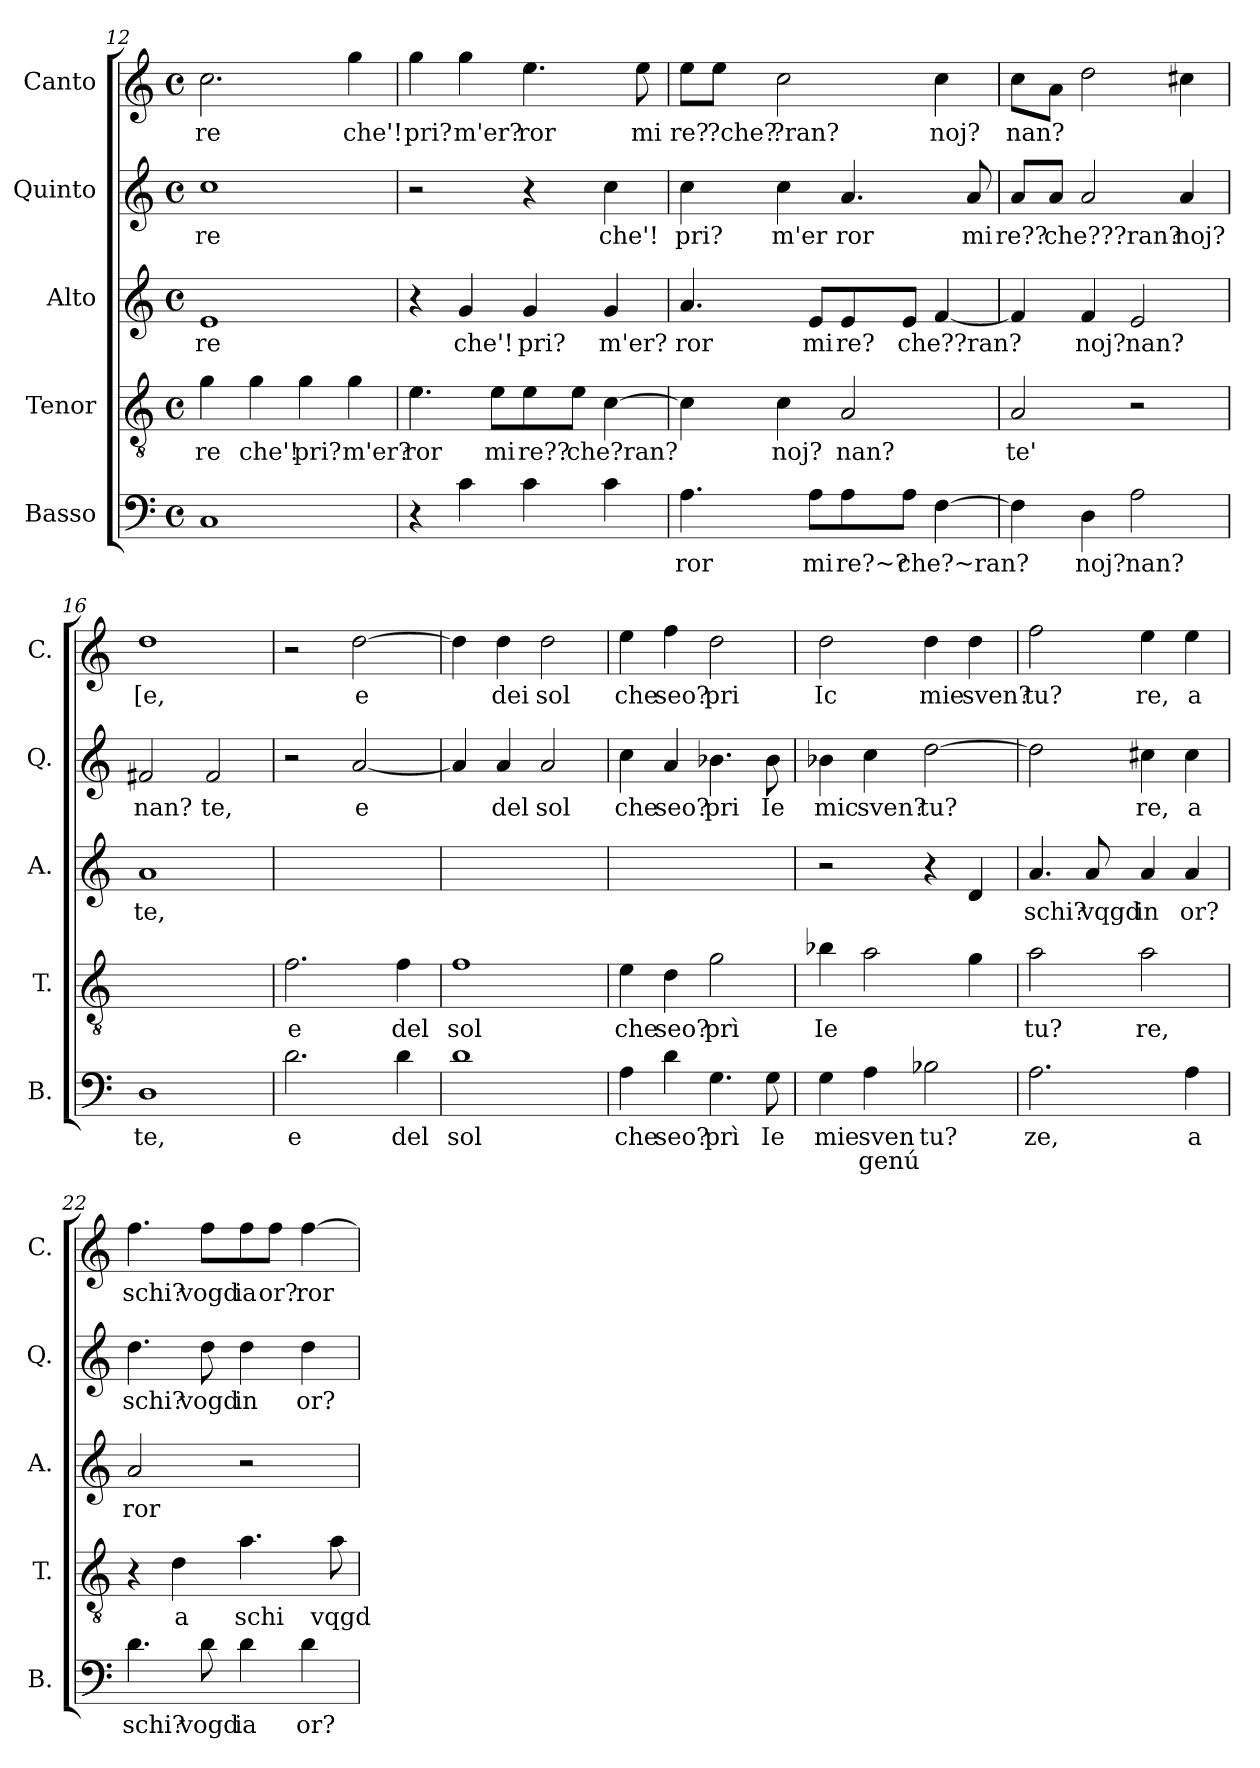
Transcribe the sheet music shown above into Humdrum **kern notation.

**kern	**text	**text	**kern	**text	**kern	**text	**kern	**text	**kern	**text
*part5	*part5	*part5	*part4	*part4	*part3	*part3	*part2	*part2	*part1	*part1
*staff5	*staff5	*staff5	*staff4	*staff4	*staff3	*staff3	*staff2	*staff2	*staff1	*staff1
*I"Basso	*	*	*I"Tenor	*	*I"Alto	*	*I"Quinto	*	*I"Canto	*
*I'B.	*	*	*I'T.	*	*I'A.	*	*I'Q.	*	*I'C.	*
*clefF4	*	*	*clefGv2	*	*clefG2	*	*clefG2	*	*clefG2	*
*k[]	*	*	*k[]	*	*k[]	*	*k[]	*	*k[]	*
*C:	*	*	*C:	*	*C:	*	*C:	*	*C:	*
*M4/4	*	*	*M4/4	*	*M4/4	*	*M4/4	*	*M4/4	*
*met(c)	*	*	*met(c)	*	*met(c)	*	*met(c)	*	*met(c)	*
=12	=12	=12	=12	=12	=12	=12	=12	=12	=12	=12
!	!	!	!	!LO:LY:b	!	!LO:LY:b	!	!LO:LY:b	!	!LO:LY:b
1C	.	.	4g\	re	1e	re	1cc	re	2.cc\	re
!	!	!	!	!LO:LY:b	!	!	!	!	!	!
.	.	.	4g\	che'!	.	.	.	.	.	.
!	!	!	!	!LO:LY:b	!	!	!	!	!	!
.	.	.	4g\	pri?	.	.	.	.	.	.
!	!	!	!	!LO:LY:b	!	!	!	!	!	!LO:LY:b
.	.	.	4g\	m'er?	.	.	.	.	4gg\	che'!
=13	=13	=13	=13	=13	=13	=13	=13	=13	=13	=13
!	!	!	!	!LO:LY:b	!	!	!	!	!	!LO:LY:b
4r	.	.	4.e\	ror	4r	.	2r	.	4gg\	pri?
!	!	!	!	!	!	!LO:LY:b	!	!	!	!LO:LY:b
4c\	.	.	.	.	4g/	che'!	.	.	4gg\	m'er?
!	!	!	!	!LO:LY:b	!	!	!	!	!	!
.	.	.	8e\L	mi	.	.	.	.	.	.
!	!	!	!	!LO:LY:b	!	!LO:LY:b	!	!	!	!LO:LY:b
4c\	.	.	8e\	re??	4g/	pri?	4r	.	4.ee\	ror
!	!	!	!	!LO:LY:b	!	!	!	!	!	!
.	.	.	8e\J	che?ran?	.	.	.	.	.	.
!	!	!	!	!	!	!LO:LY:b	!	!LO:LY:b	!	!
4c\	.	.	[4c\	.	4g/	m'er?	4cc\	che'!	.	.
!	!	!	!	!	!	!	!	!	!	!LO:LY:b
.	.	.	.	.	.	.	.	.	8ee\	mi
!!LO:LB:g=z
=14	=14	=14	=14	=14	=14	=14	=14	=14	=14	=14
!	!LO:LY:b	!	!	!	!	!LO:LY:b	!	!LO:LY:b	!	!LO:LY:b
4.A\	ror	.	4c\]	.	4.a/	ror	4cc\	pri?	8ee\L	re?
!	!	!	!	!	!	!	!	!	!	!LO:LY:b
.	.	.	.	.	.	.	.	.	8ee\J	?che?
!	!	!	!	!LO:LY:b	!	!	!	!LO:LY:b	!	!LO:LY:b
.	.	.	4c\	noj?	.	.	4cc\	m'er	2cc\	?ran?
!	!LO:LY:b	!	!	!	!	!LO:LY:b	!	!	!	!
8A\L	mi	.	.	.	8e/L	mi	.	.	.	.
!	!LO:LY:b	!	!	!LO:LY:b	!	!LO:LY:b	!	!LO:LY:b	!	!
8A\	re?~?	.	2A/	nan?	8e/	re?	4.a/	ror	.	.
!	!LO:LY:b	!	!	!	!	!LO:LY:b	!	!	!	!
8A\J	che?~ran?	.	.	.	8e/J	che??ran?	.	.	.	.
!	!	!	!	!	!	!	!	!	!	!LO:LY:b
[4F\	.	.	.	.	[4f/	.	.	.	4cc\	noj?
!	!	!	!	!	!	!	!	!LO:LY:b	!	!
.	.	.	.	.	.	.	8a/	mi	.	.
=15	=15	=15	=15	=15	=15	=15	=15	=15	=15	=15
!	!	!	!	!LO:LY:b	!	!	!	!LO:LY:b	!	!LO:LY:b
4F\]	.	.	2A/	te'	4f/]	.	8a/L	re??	8cc\L	nan?
!	!	!	!	!	!	!	!	!LO:LY:b	!	!
.	.	.	.	.	.	.	8a/J	che???ran?	8a\J	.
!	!LO:LY:b	!	!	!	!	!LO:LY:b	!	!	!	!
4D\	noj?	.	.	.	4f/	noj?	2a/	.	2dd\	.
!	!LO:LY:b	!	!	!	!	!LO:LY:b	!	!	!	!
2A\	nan?	.	2r	.	2e/	nan?	.	.	.	.
!	!	!	!	!	!	!	!	!LO:LY:b	!	!
.	.	.	.	.	.	.	4a/	noj?	4cc#X\	.
=16	=16	=16	=16	=16	=16	=16	=16	=16	=16	=16
!	!LO:LY:b	!	!	!	!	!LO:LY:b	!	!LO:LY:b	!	!LO:LY:b
1D	te,	.	1ryy	.	1a	te,	2f#X/	nan?	1dd	[e,
!	!	!	!	!	!	!	!	!LO:LY:b	!	!
.	.	.	.	.	.	.	2f#/	te,	.	.
=17	=17	=17	=17	=17	=17	=17	=17	=17	=17	=17
!	!LO:LY:b	!	!	!LO:LY:b	!	!	!	!	!	!
2.d\	e	.	2.f\	e	1ryy	.	2r	.	2r	.
!	!	!	!	!	!	!	!	!LO:LY:b	!	!LO:LY:b
.	.	.	.	.	.	.	[2a/	e	[2dd\	e
!	!LO:LY:b	!	!	!LO:LY:b	!	!	!	!	!	!
4d\	del	.	4f\	del	.	.	.	.	.	.
=18	=18	=18	=18	=18	=18	=18	=18	=18	=18	=18
!	!LO:LY:b	!	!	!LO:LY:b	!	!	!	!	!	!
1d	sol	.	1f	sol	1ryy	.	4a/]	.	4dd\]	.
!	!	!	!	!	!	!	!	!LO:LY:b	!	!LO:LY:b
.	.	.	.	.	.	.	4a/	del	4dd\	dei
!	!	!	!	!	!	!	!	!LO:LY:b	!	!LO:LY:b
.	.	.	.	.	.	.	2a/	sol	2dd\	sol
!!LO:PB:g=z
=19	=19	=19	=19	=19	=19	=19	=19	=19	=19	=19
!	!LO:LY:b	!	!	!LO:LY:b	!	!	!	!LO:LY:b	!	!LO:LY:b
4A\	che	.	4e\	che	1ryy	.	4cc\	che	4ee\	che
!	!LO:LY:b	!	!	!LO:LY:b	!	!	!	!LO:LY:b	!	!LO:LY:b
4d\	seo?	.	4d\	seo?	.	.	4a/	seo?	4ff\	seo?
!	!LO:LY:b	!	!	!LO:LY:b	!	!	!	!LO:LY:b	!	!LO:LY:b
4.G\	prì	.	2g\	prì	.	.	4.b-X\	pri	2dd\	pri
!	!LO:LY:b	!	!	!	!	!	!	!LO:LY:b	!	!
8G\	Ie	.	.	.	.	.	8b-\	Ie	.	.
=20	=20	=20	=20	=20	=20	=20	=20	=20	=20	=20
!	!LO:LY:b	!	!	!LO:LY:b	!	!	!	!LO:LY:b	!	!LO:LY:b
4G\	mie	.	4b-X\	Ie	2r	.	4b-X\	mic	2dd\	Ic
!	!LO:LY:b	!LO:LY:b	!	!	!	!	!	!LO:LY:b	!	!
4A\	sven	genú	2a\	.	.	.	4cc\	sven?	.	.
!	!LO:LY:b	!	!	!	!	!	!	!LO:LY:b	!	!LO:LY:b
2B-X\	tu?	.	.	.	4r	.	[2dd\	tu?	4dd\	mie
!	!	!	!	!	!	!	!	!	!	!LO:LY:b
.	.	.	4g\	.	4d/	.	.	.	4dd\	sven?
=21	=21	=21	=21	=21	=21	=21	=21	=21	=21	=21
!	!LO:LY:b	!	!	!LO:LY:b	!	!LO:LY:b	!	!	!	!LO:LY:b
2.A\	ze,	.	2a\	tu?	4.a/	schi?	2dd\]	.	2ff\	tu?
!	!	!	!	!	!	!LO:LY:b	!	!	!	!
.	.	.	.	.	8a/	vqgd	.	.	.	.
!	!	!	!	!LO:LY:b	!	!LO:LY:b	!	!LO:LY:b	!	!LO:LY:b
.	.	.	2a\	re,	4a/	in	4cc#X\	re,	4ee\	re,
!	!LO:LY:b	!	!	!	!	!LO:LY:b	!	!LO:LY:b	!	!LO:LY:b
4A\	a	.	.	.	4a/	or?	4cc#\	a	4ee\	a
=22	=22	=22	=22	=22	=22	=22	=22	=22	=22	=22
!	!LO:LY:b	!	!	!	!	!LO:LY:b	!	!LO:LY:b	!	!LO:LY:b
4.d\	schi?	.	4r	.	2a/	ror	4.dd\	schi?	4.ff\	schi?
!	!	!	!	!LO:LY:b	!	!	!	!	!	!
.	.	.	4d\	a	.	.	.	.	.	.
!	!LO:LY:b	!	!	!	!	!	!	!LO:LY:b	!	!LO:LY:b
8d\	vogd	.	.	.	.	.	8dd\	vogd	8ff\L	vogd
!	!LO:LY:b	!	!	!LO:LY:b	!	!	!	!LO:LY:b	!	!LO:LY:b
4d\	ia	.	4.a\	schi	2r	.	4dd\	in	8ff\	ia
!	!	!	!	!	!	!	!	!	!	!LO:LY:b
.	.	.	.	.	.	.	.	.	8ff\J	or?
!	!LO:LY:b	!	!	!	!	!	!	!LO:LY:b	!	!LO:LY:b
4d\	or?	.	.	.	.	.	4dd\	or?	[4ff\	ror
!	!	!	!	!LO:LY:b	!	!	!	!	!	!
.	.	.	8a\	vqgd	.	.	.	.	.	.
=	=	=	=	=	=	=	=	=	=	=
*-	*-	*-	*-	*-	*-	*-	*-	*-	*-	*-
